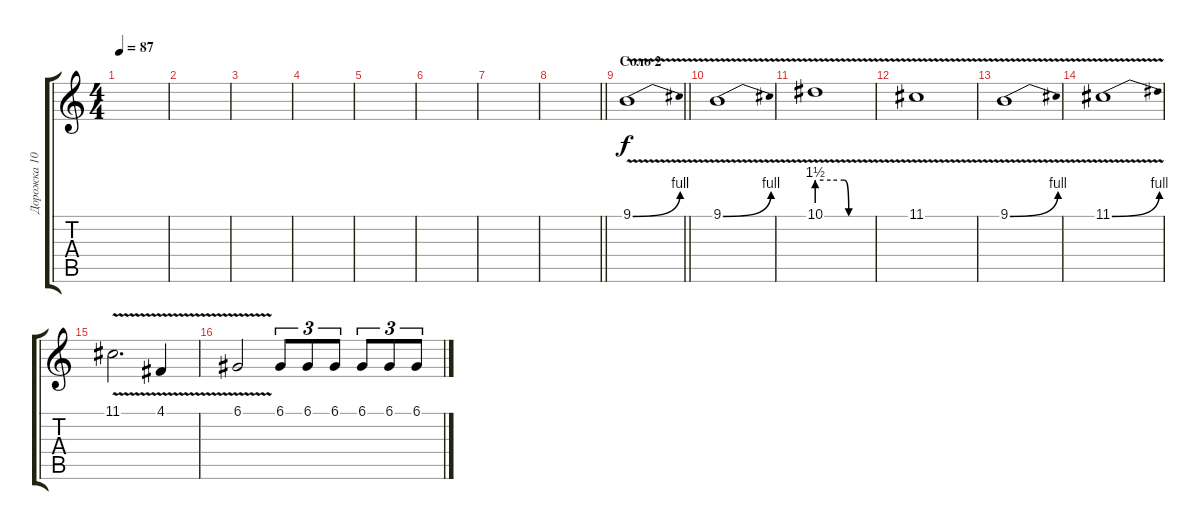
\track ("Дорожка 10" "Дорожка 10") {instrument pad4choir}
\staff {score tabs}
\tuning (D4 A3 F3 C3 G2 C2) {hide}
\ts (4 4)
\tempo 87
\clef g2
\ks c
|
|
|
|
|
|
|
\barLineRight lightlight
|
\section ("" "Соло 2")
\barLineRight lightlight
9.1{be (bend 0 0 60 4) v}.1{volume 10} |
9.1{be (bend 0 0 60 4) v}.1 |
10.1{be (custom 0 6 15 6 30 6 35 0 60 0) v}.1 |
11.1{v}.1 |
9.1{be (bend 0 0 60 4) v}.1 |
11.1{be (bend 0 0 60 4) v}.1 |
11.1{v}.2{d} 4.1{v}.4 |
6.1{v}.2 6.1.8{tu (3 2)} 6.1.8{tu (3 2)} 6.1.8{tu (3 2)} 6.1.8{tu (3 2)} 6.1.8{tu (3 2)} 6.1.8{tu (3 2)}
